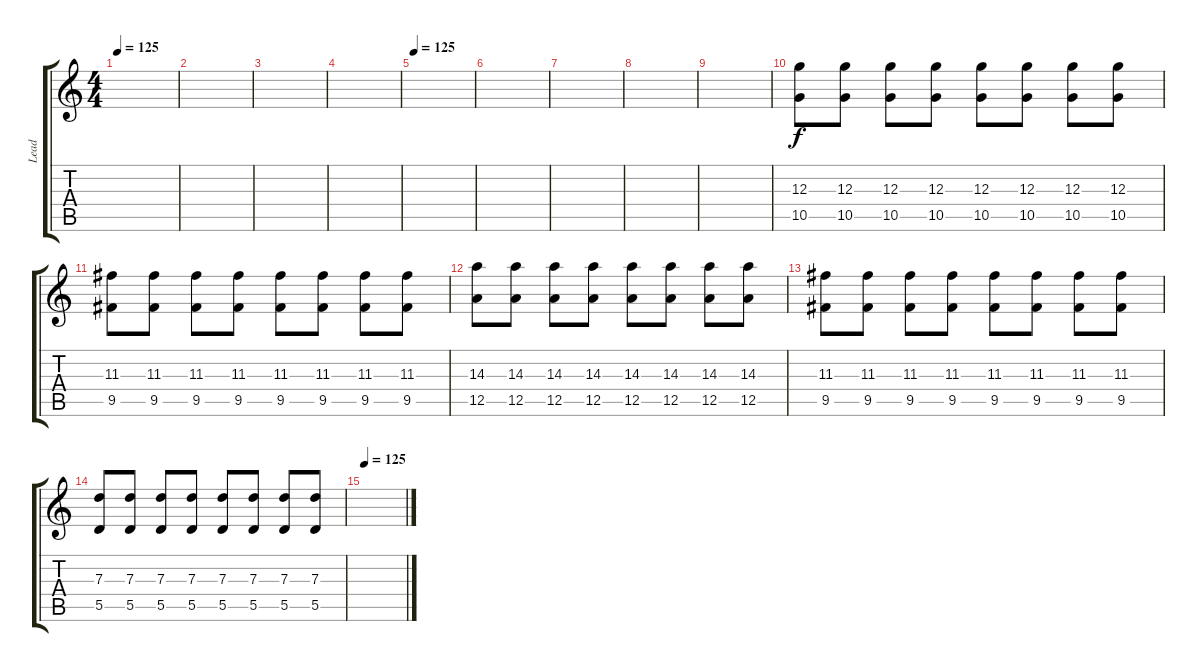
\track ("Lead" "Lead") {instrument distortionguitar}
\staff {score tabs}
\tuning (E4 B3 G3 D3 A2 E2) {hide}
\ts (4 4)
\tempo 125
\clef g2
\ks c
|
|
|
|
\tempo 125
|
|
|
|
|
(12.3 10.5).8{volume 15 balance 8 instrument distortionguitar} (12.3 10.5).8 (12.3 10.5).8 (12.3 10.5).8 (12.3 10.5).8 (12.3 10.5).8 (12.3 10.5).8 (12.3 10.5).8 |
(11.3 9.5).8 (11.3 9.5).8 (11.3 9.5).8 (11.3 9.5).8 (11.3 9.5).8 (11.3 9.5).8 (11.3 9.5).8 (11.3 9.5).8 |
(14.3 12.5).8 (14.3 12.5).8 (14.3 12.5).8 (14.3 12.5).8 (14.3 12.5).8 (14.3 12.5).8 (14.3 12.5).8 (14.3 12.5).8 |
(11.3 9.5).8 (11.3 9.5).8 (11.3 9.5).8 (11.3 9.5).8 (11.3 9.5).8 (11.3 9.5).8 (11.3 9.5).8 (11.3 9.5).8 |
(7.3 5.5).8 (7.3 5.5).8 (7.3 5.5).8 (7.3 5.5).8 (7.3 5.5).8 (7.3 5.5).8 (7.3 5.5).8 (7.3 5.5).8 |
\tempo 125
